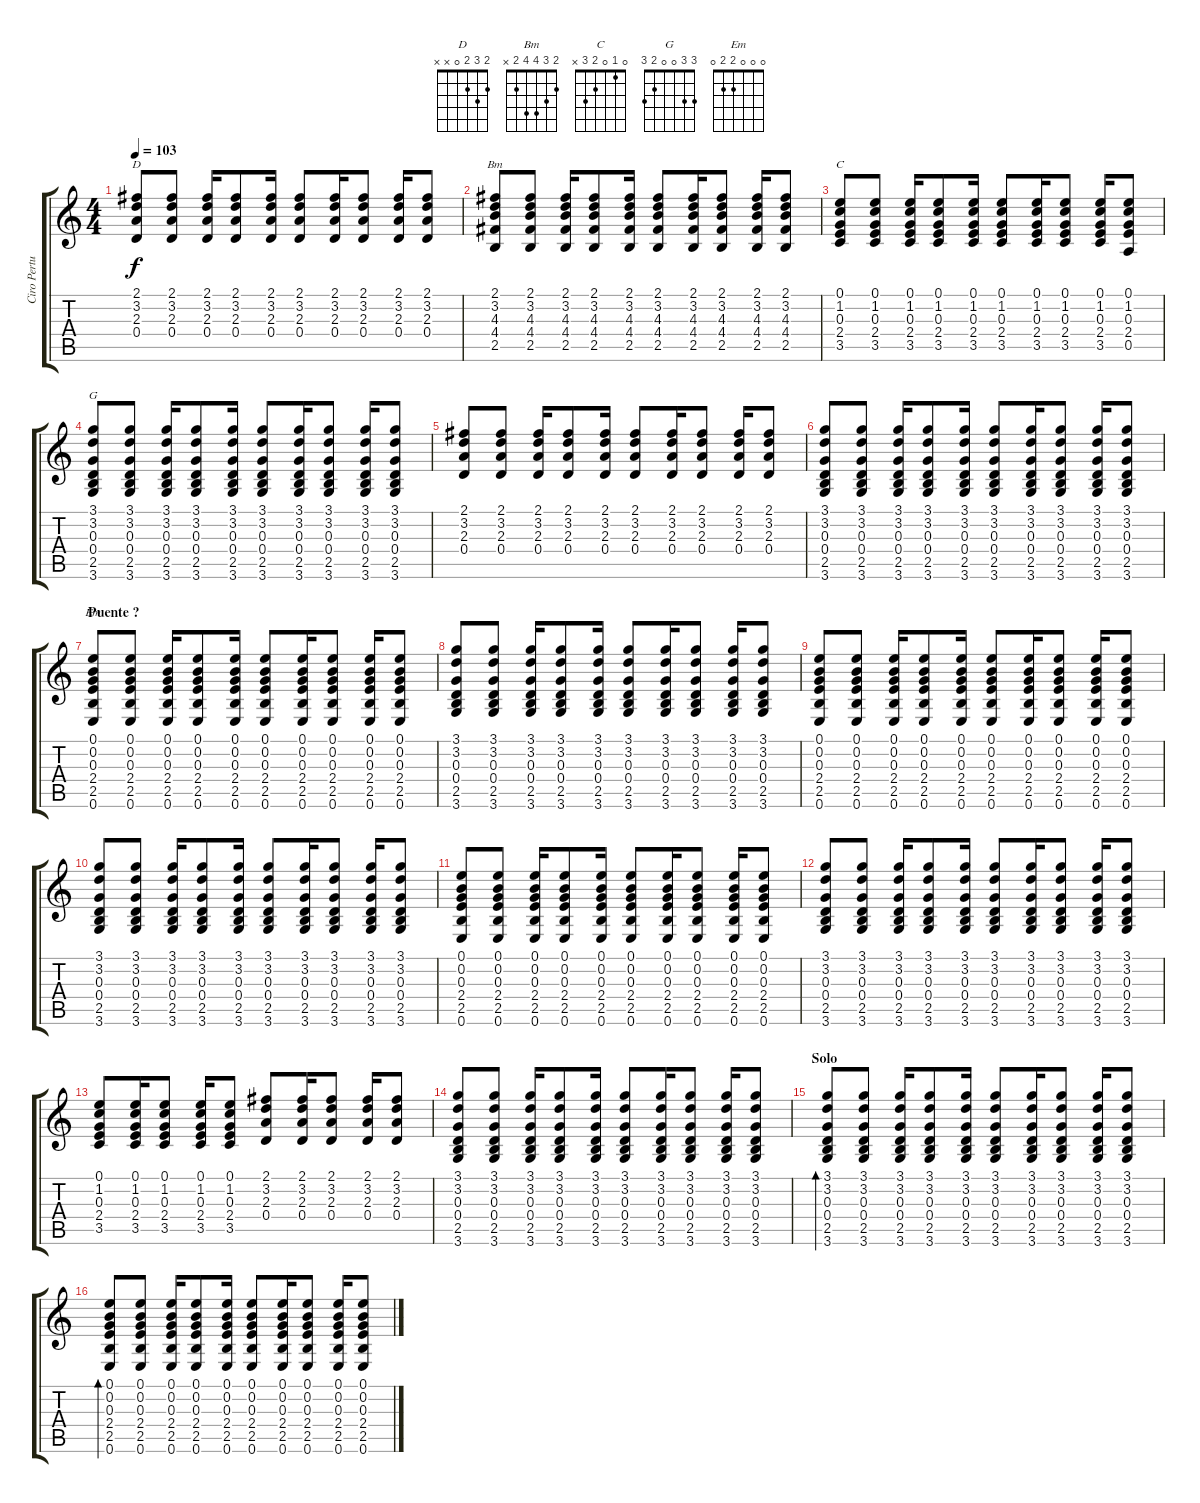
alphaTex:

\track ("Ciro Pertusi (Guitarra)" "Ciro Pertu") {instrument distortionguitar}
\staff {score tabs}
\tuning (E4 B3 G3 D3 A2 E2) {hide}
\chord ("D" 2 3 2 0 x x)
\chord ("Bm" 2 3 4 4 2 x)
\chord ("C" 0 1 0 2 3 x)
\chord ("G" 3 3 0 0 2 3)
\chord ("Em" 0 0 0 2 2 0)
\ts (4 4)
\tempo 103
\clef g2
\ks c
(2.1 3.2 2.3 0.4).8{ch "D" dy f} (2.1 3.2 2.3 0.4).8 (2.1 3.2 2.3 0.4).16 (2.1 3.2 2.3 0.4).8 (2.1 3.2 2.3 0.4).16 (2.1 3.2 2.3 0.4).8 (2.1 3.2 2.3 0.4).16 (2.1 3.2 2.3 0.4).8 (2.1 3.2 2.3 0.4).16 (2.1 3.2 2.3 0.4).8 |
(2.1 3.2 4.3 4.4 2.5).8{ch "Bm"} (2.1 3.2 4.3 4.4 2.5).8 (2.1 3.2 4.3 4.4 2.5).16 (2.1 3.2 4.3 4.4 2.5).8 (2.1 3.2 4.3 4.4 2.5).16 (2.1 3.2 4.3 4.4 2.5).8 (2.1 3.2 4.3 4.4 2.5).16 (2.1 3.2 4.3 4.4 2.5).8 (2.1 3.2 4.3 4.4 2.5).16 (2.1 3.2 4.3 4.4 2.5).8 |
(0.1 1.2 0.3 2.4 3.5).8{ch "C"} (0.1 1.2 0.3 2.4 3.5).8 (0.1 1.2 0.3 2.4 3.5).16 (0.1 1.2 0.3 2.4 3.5).8 (0.1 1.2 0.3 2.4 3.5).16 (0.1 1.2 0.3 2.4 3.5).8 (0.1 1.2 0.3 2.4 3.5).16 (0.1 1.2 0.3 2.4 3.5).8 (0.1 1.2 0.3 2.4 3.5).16 (0.1 1.2 0.3 2.4 0.5).8 |
(3.1 3.2 0.3 0.4 2.5 3.6).8{ch "G"} (3.1 3.2 0.3 0.4 2.5 3.6).8 (3.1 3.2 0.3 0.4 2.5 3.6).16 (3.1 3.2 0.3 0.4 2.5 3.6).8 (3.1 3.2 0.3 0.4 2.5 3.6).16 (3.1 3.2 0.3 0.4 2.5 3.6).8 (3.1 3.2 0.3 0.4 2.5 3.6).16 (3.1 3.2 0.3 0.4 2.5 3.6).8 (3.1 3.2 0.3 0.4 2.5 3.6).16 (3.1 3.2 0.3 0.4 2.5 3.6).8 |
(2.1 3.2 2.3 0.4).8 (2.1 3.2 2.3 0.4).8 (2.1 3.2 2.3 0.4).16 (2.1 3.2 2.3 0.4).8 (2.1 3.2 2.3 0.4).16 (2.1 3.2 2.3 0.4).8 (2.1 3.2 2.3 0.4).16 (2.1 3.2 2.3 0.4).8 (2.1 3.2 2.3 0.4).16 (2.1 3.2 2.3 0.4).8 |
(3.1 3.2 0.3 0.4 2.5 3.6).8 (3.1 3.2 0.3 0.4 2.5 3.6).8 (3.1 3.2 0.3 0.4 2.5 3.6).16 (3.1 3.2 0.3 0.4 2.5 3.6).8 (3.1 3.2 0.3 0.4 2.5 3.6).16 (3.1 3.2 0.3 0.4 2.5 3.6).8 (3.1 3.2 0.3 0.4 2.5 3.6).16 (3.1 3.2 0.3 0.4 2.5 3.6).8 (3.1 3.2 0.3 0.4 2.5 3.6).16 (3.1 3.2 0.3 0.4 2.5 3.6).8 |
\section ("" "Puente ?")
(0.1 0.2 0.3 2.4 2.5 0.6).8{ch "Em"} (0.1 0.2 0.3 2.4 2.5 0.6).8 (0.1 0.2 0.3 2.4 2.5 0.6).16 (0.1 0.2 0.3 2.4 2.5 0.6).8 (0.1 0.2 0.3 2.4 2.5 0.6).16 (0.1 0.2 0.3 2.4 2.5 0.6).8 (0.1 0.2 0.3 2.4 2.5 0.6).16 (0.1 0.2 0.3 2.4 2.5 0.6).8 (0.1 0.2 0.3 2.4 2.5 0.6).16 (0.1 0.2 0.3 2.4 2.5 0.6).8 |
(3.1 3.2 0.3 0.4 2.5 3.6).8 (3.1 3.2 0.3 0.4 2.5 3.6).8 (3.1 3.2 0.3 0.4 2.5 3.6).16 (3.1 3.2 0.3 0.4 2.5 3.6).8 (3.1 3.2 0.3 0.4 2.5 3.6).16 (3.1 3.2 0.3 0.4 2.5 3.6).8 (3.1 3.2 0.3 0.4 2.5 3.6).16 (3.1 3.2 0.3 0.4 2.5 3.6).8 (3.1 3.2 0.3 0.4 2.5 3.6).16 (3.1 3.2 0.3 0.4 2.5 3.6).8 |
(0.1 0.2 0.3 2.4 2.5 0.6).8 (0.1 0.2 0.3 2.4 2.5 0.6).8 (0.1 0.2 0.3 2.4 2.5 0.6).16 (0.1 0.2 0.3 2.4 2.5 0.6).8 (0.1 0.2 0.3 2.4 2.5 0.6).16 (0.1 0.2 0.3 2.4 2.5 0.6).8 (0.1 0.2 0.3 2.4 2.5 0.6).16 (0.1 0.2 0.3 2.4 2.5 0.6).8 (0.1 0.2 0.3 2.4 2.5 0.6).16 (0.1 0.2 0.3 2.4 2.5 0.6).8 |
(3.1 3.2 0.3 0.4 2.5 3.6).8 (3.1 3.2 0.3 0.4 2.5 3.6).8 (3.1 3.2 0.3 0.4 2.5 3.6).16 (3.1 3.2 0.3 0.4 2.5 3.6).8 (3.1 3.2 0.3 0.4 2.5 3.6).16 (3.1 3.2 0.3 0.4 2.5 3.6).8 (3.1 3.2 0.3 0.4 2.5 3.6).16 (3.1 3.2 0.3 0.4 2.5 3.6).8 (3.1 3.2 0.3 0.4 2.5 3.6).16 (3.1 3.2 0.3 0.4 2.5 3.6).8 |
(0.1 0.2 0.3 2.4 2.5 0.6).8 (0.1 0.2 0.3 2.4 2.5 0.6).8 (0.1 0.2 0.3 2.4 2.5 0.6).16 (0.1 0.2 0.3 2.4 2.5 0.6).8 (0.1 0.2 0.3 2.4 2.5 0.6).16 (0.1 0.2 0.3 2.4 2.5 0.6).8 (0.1 0.2 0.3 2.4 2.5 0.6).16 (0.1 0.2 0.3 2.4 2.5 0.6).8 (0.1 0.2 0.3 2.4 2.5 0.6).16 (0.1 0.2 0.3 2.4 2.5 0.6).8 |
(3.1 3.2 0.3 0.4 2.5 3.6).8 (3.1 3.2 0.3 0.4 2.5 3.6).8 (3.1 3.2 0.3 0.4 2.5 3.6).16 (3.1 3.2 0.3 0.4 2.5 3.6).8 (3.1 3.2 0.3 0.4 2.5 3.6).16 (3.1 3.2 0.3 0.4 2.5 3.6).8 (3.1 3.2 0.3 0.4 2.5 3.6).16 (3.1 3.2 0.3 0.4 2.5 3.6).8 (3.1 3.2 0.3 0.4 2.5 3.6).16 (3.1 3.2 0.3 0.4 2.5 3.6).8 |
(0.1 1.2 0.3 2.4 3.5).8 (0.1 1.2 0.3 2.4 3.5).16 (0.1 1.2 0.3 2.4 3.5).8 (0.1 1.2 0.3 2.4 3.5).16 (0.1 1.2 0.3 2.4 3.5).8 (2.1 3.2 2.3 0.4).8 (2.1 3.2 2.3 0.4).16 (2.1 3.2 2.3 0.4).8 (2.1 3.2 2.3 0.4).16 (2.1 3.2 2.3 0.4).8 |
(3.1 3.2 0.3 0.4 2.5 3.6).8 (3.1 3.2 0.3 0.4 2.5 3.6).8 (3.1 3.2 0.3 0.4 2.5 3.6).16 (3.1 3.2 0.3 0.4 2.5 3.6).8 (3.1 3.2 0.3 0.4 2.5 3.6).16 (3.1 3.2 0.3 0.4 2.5 3.6).8 (3.1 3.2 0.3 0.4 2.5 3.6).16 (3.1 3.2 0.3 0.4 2.5 3.6).8 (3.1 3.2 0.3 0.4 2.5 3.6).16 (3.1 3.2 0.3 0.4 2.5 3.6).8 |
\section ("" "Solo")
(3.1 3.2 0.3 0.4 2.5 3.6).8{bd 120} (3.1 3.2 0.3 0.4 2.5 3.6).8 (3.1 3.2 0.3 0.4 2.5 3.6).16 (3.1 3.2 0.3 0.4 2.5 3.6).8 (3.1 3.2 0.3 0.4 2.5 3.6).16 (3.1 3.2 0.3 0.4 2.5 3.6).8 (3.1 3.2 0.3 0.4 2.5 3.6).16 (3.1 3.2 0.3 0.4 2.5 3.6).8 (3.1 3.2 0.3 0.4 2.5 3.6).16 (3.1 3.2 0.3 0.4 2.5 3.6).8 |
(0.1 0.2 0.3 2.4 2.5 0.6).8{bd 120} (0.1 0.2 0.3 2.4 2.5 0.6).8 (0.1 0.2 0.3 2.4 2.5 0.6).16 (0.1 0.2 0.3 2.4 2.5 0.6).8 (0.1 0.2 0.3 2.4 2.5 0.6).16 (0.1 0.2 0.3 2.4 2.5 0.6).8 (0.1 0.2 0.3 2.4 2.5 0.6).16 (0.1 0.2 0.3 2.4 2.5 0.6).8 (0.1 0.2 0.3 2.4 2.5 0.6).16 (0.1 0.2 0.3 2.4 2.5 0.6).8
